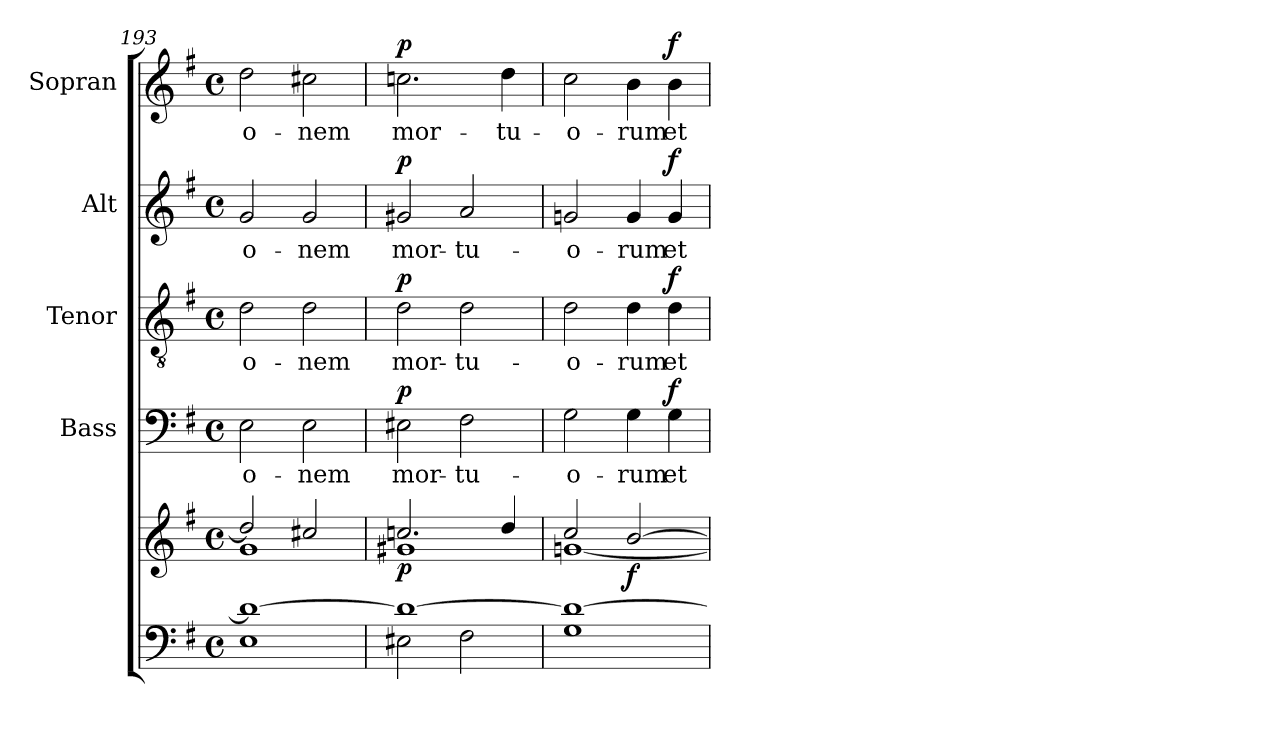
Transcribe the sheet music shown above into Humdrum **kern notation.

**kern	**kern	**dynam	**kern	**text	**dynam	**kern	**text	**dynam	**kern	**text	**dynam	**kern	**text	**dynam
*part5	*part5	*part5	*part4	*part4	*part4	*part3	*part3	*part3	*part2	*part2	*part2	*part1	*part1	*part1
*staff6	*staff5	*staff5/6	*staff4	*staff4	*staff4	*staff3	*staff3	*staff3	*staff2	*staff2	*staff2	*staff1	*staff1	*staff1
*	*	*	*I"Bass	*	*	*I"Tenor	*	*	*I"Alt	*	*	*I"Sopran	*	*
*	*	*	*I'B.	*	*	*I'T.	*	*	*I'A.	*	*	*I'S.	*	*
*clefF4	*clefG2	*	*clefF4	*	*	*clefGv2	*	*	*clefG2	*	*	*clefG2	*	*
*k[f#]	*k[f#]	*	*k[f#]	*	*	*k[f#]	*	*	*k[f#]	*	*	*k[f#]	*	*
*G:	*G:	*	*G:	*	*	*G:	*	*	*G:	*	*	*G:	*	*
*M4/4	*M4/4	*	*M4/4	*	*	*M4/4	*	*	*M4/4	*	*	*M4/4	*	*
*met(c)	*met(c)	*	*met(c)	*	*	*met(c)	*	*	*met(c)	*	*	*met(c)	*	*
=193	=193	=193	=193	=193	=193	=193	=193	=193	=193	=193	=193	=193	=193	=193
*^	*^	*	*	*	*	*	*	*	*	*	*	*	*	*
!	!	!	!	!	!	!LO:LY:b	!	!	!LO:LY:b	!	!	!LO:LY:b	!	!	!LO:LY:b	!
1d_	1E	2dd/]	1g	.	2E\	-o-	.	2d\	-o-	.	2g/	-o-	.	2dd\	-o-	.
!	!	!	!	!	!	!LO:LY:b	!	!	!LO:LY:b	!	!	!LO:LY:b	!	!	!LO:LY:b	!
.	.	2cc#X/	.	.	2E\	-nem	.	2d\	-nem	.	2g/	-nem	.	2cc#X\	-nem	.
=194	=194	=194	=194	=194	=194	=194	=194	=194	=194	=194	=194	=194	=194	=194	=194	=194
!	!	!	!	!LO:DY:b	!	!LO:LY:b	!LO:DY:a	!	!LO:LY:b	!LO:DY:a	!	!LO:LY:b	!LO:DY:a	!	!LO:LY:b	!LO:DY:a
1d_	2E#X\	2.ccn/	1g#X	p	2E#X\	mor-	p	2d\	mor-	p	2g#X/	mor-	p	2.ccn\	mor-	p
!	!	!	!	!	!	!LO:LY:b	!	!	!LO:LY:b	!	!	!LO:LY:b	!	!	!	!
.	2F#\	.	.	.	2F#\	-tu-	.	2d\	-tu-	.	2a/	-tu-	.	.	.	.
!	!	!	!	!	!	!	!	!	!	!	!	!	!	!	!LO:LY:b	!
.	.	4dd/	.	.	.	.	.	.	.	.	.	.	.	4dd\	-tu-	.
=195	=195	=195	=195	=195	=195	=195	=195	=195	=195	=195	=195	=195	=195	=195	=195	=195
!	!	!	!	!	!	!LO:LY:b	!	!	!LO:LY:b	!	!	!LO:LY:b	!	!	!LO:LY:b	!
1d_	1G	2cc/	[<1gn	.	2G\	-o-	.	2d\	-o-	.	2gn/	-o-	.	2cc\	-o-	.
!	!	!	!	!LO:DY:b	!	!LO:LY:b	!	!	!LO:LY:b	!	!	!LO:LY:b	!	!	!LO:LY:b	!
.	.	[>2b/	.	f	4G\	-rum	.	4d\	-rum	.	4g/	-rum	.	4b\	-rum	.
!	!	!	!	!	!	!LO:LY:b	!LO:DY:a	!	!LO:LY:b	!LO:DY:a	!	!LO:LY:b	!LO:DY:a	!	!LO:LY:b	!LO:DY:a
.	.	.	.	.	4G\	et	f	4d\	et	f	4g/	et	f	4b\	et	f
*v	*v	*	*	*	*	*	*	*	*	*	*	*	*	*	*	*
*	*v	*v	*	*	*	*	*	*	*	*	*	*	*	*	*
=	=	=	=	=	=	=	=	=	=	=	=	=	=	=
*-	*-	*-	*-	*-	*-	*-	*-	*-	*-	*-	*-	*-	*-	*-
